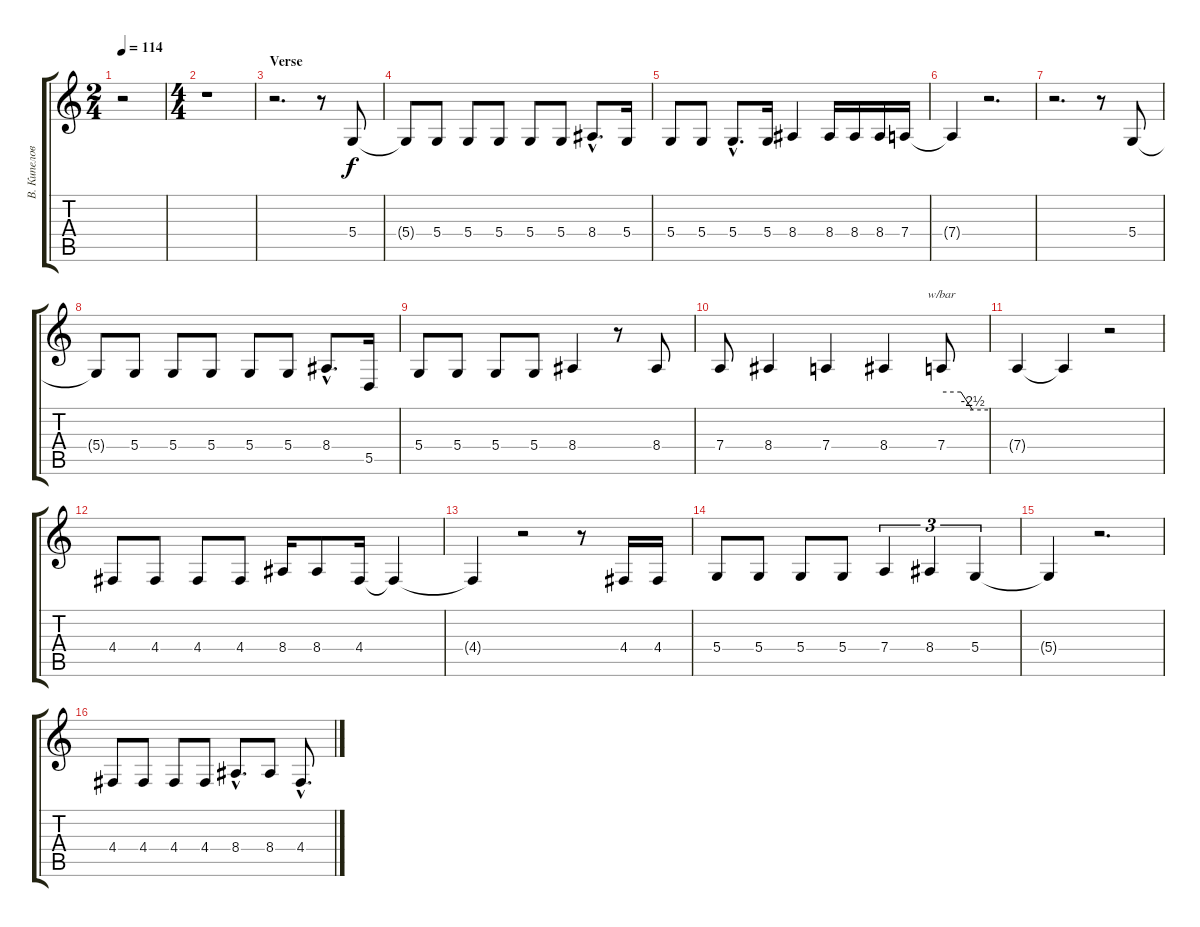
\track ("B. Кипелов" "B. Кипелов") {instrument tenorsax}
\staff {score tabs}
\tuning (E4 B3 G3 D3 A2 E2) {hide}
\ts (2 4)
\tempo 114
\clef g2
\ks c
r.2{dy f} |
\ts (4 4)
r.1 |
\section ("" "Verse")
r.2{d} r.8 5.4.8 |
5.4{t}.8 5.4.8 5.4.8 5.4.8 5.4.8 5.4.8 8.4{hac}.8{d} 5.4.16 |
5.4.8 5.4.8 5.4{hac}.8{d} 5.4.16 8.4.4 8.4.16 8.4.16 8.4.16 7.4.16 |
7.4{t}.4 r.2{d} |
r.2{d} r.8 5.4.8 |
5.4{t}.8 5.4.8 5.4.8 5.4.8 5.4.8 5.4.8 8.4{hac}.8{d} 5.5.16 |
5.4.8 5.4.8 5.4.8 5.4.8 8.4.4 r.8 8.4.8 |
7.4.8 8.4.4 7.4.4 8.4.4 7.4.8{tbe (custom default 0 0 25 0 40 -10 60 -10)} |
7.4{t}.4 7.4{t}.4 r.2 |
4.4.8 4.4.8 4.4.8 4.4.8 8.4.16 8.4.8 4.4.16 4.4{t}.4 |
4.4{t}.4 r.2 r.8 4.4.16 4.4.16 |
5.4.8 5.4.8 5.4.8 5.4.8 7.4.4{tu (3 2)} 8.4.4{tu (3 2)} 5.4.4{tu (3 2)} |
5.4{t}.4 r.2{d} |
4.4.8 4.4.8 4.4.8 4.4.8 8.4{hac}.8{d} 8.4.8 4.4{hac}.8{d}
